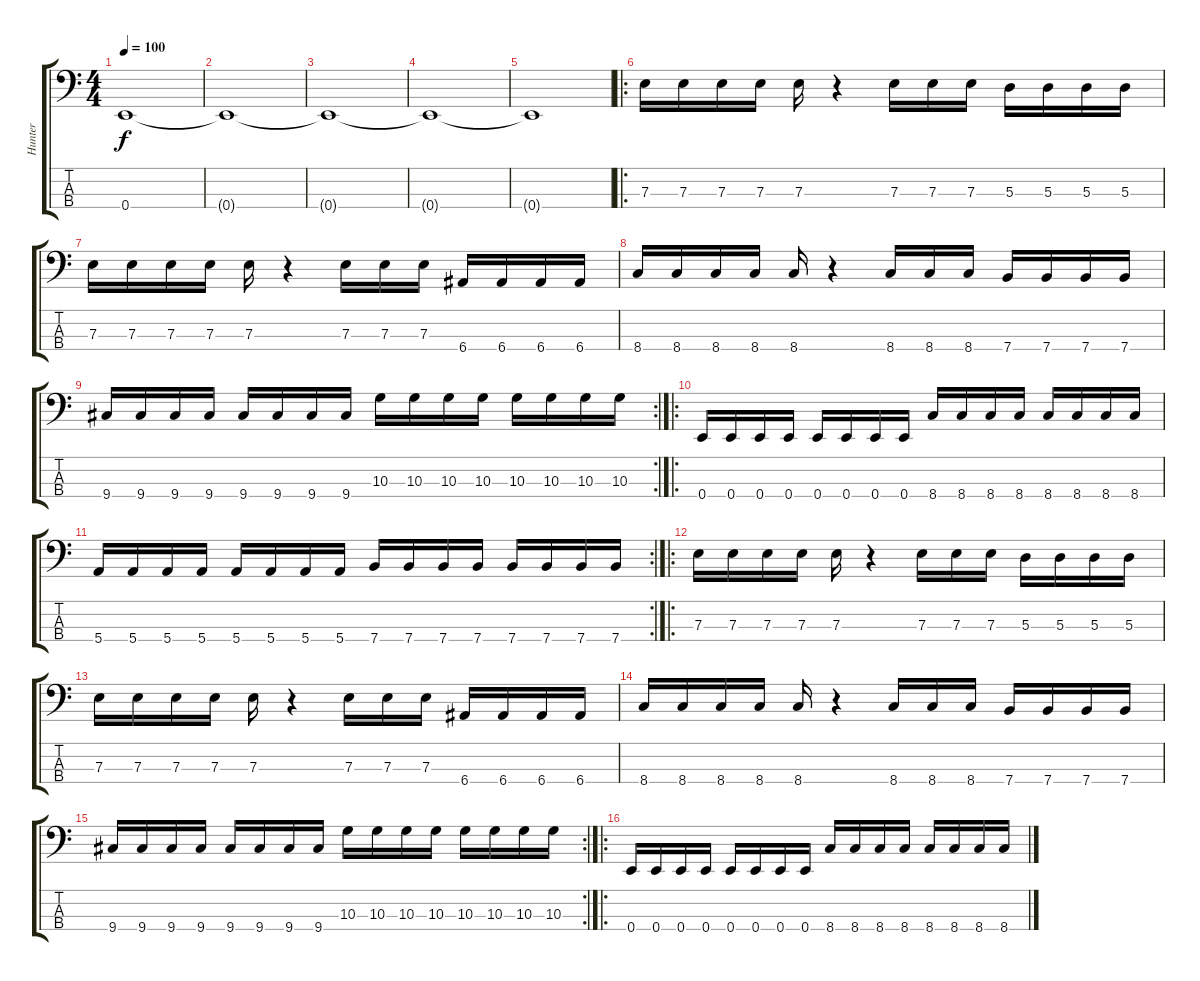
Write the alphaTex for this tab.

\track ("Hunter" "Hunter") {instrument electricbasspick}
\staff {score tabs}
\tuning (G2 D2 A1 E1) {hide}
\ts (4 4)
\tempo 100
\clef f4
\ks c
0.4.1{dy f instrument electricbasspick} |
0.4{t}.1 |
0.4{t}.1 |
0.4{t}.1 |
0.4{t}.1 |
\ro
7.3.16 7.3.16 7.3.16 7.3.16 7.3.16 r.4 7.3.16 7.3.16 7.3.16 5.3.16 5.3.16 5.3.16 5.3.16 |
7.3.16 7.3.16 7.3.16 7.3.16 7.3.16 r.4 7.3.16 7.3.16 7.3.16 6.4.16 6.4.16 6.4.16 6.4.16 |
8.4.16 8.4.16 8.4.16 8.4.16 8.4.16 r.4 8.4.16 8.4.16 8.4.16 7.4.16 7.4.16 7.4.16 7.4.16 |
\rc 2
9.4.16 9.4.16 9.4.16 9.4.16 9.4.16 9.4.16 9.4.16 9.4.16 10.3.16 10.3.16 10.3.16 10.3.16 10.3.16 10.3.16 10.3.16 10.3.16 |
\ro
0.4.16 0.4.16 0.4.16 0.4.16 0.4.16 0.4.16 0.4.16 0.4.16 8.4.16 8.4.16 8.4.16 8.4.16 8.4.16 8.4.16 8.4.16 8.4.16 |
\rc 2
5.4.16 5.4.16 5.4.16 5.4.16 5.4.16 5.4.16 5.4.16 5.4.16 7.4.16 7.4.16 7.4.16 7.4.16 7.4.16 7.4.16 7.4.16 7.4.16 |
\ro
7.3.16 7.3.16 7.3.16 7.3.16 7.3.16 r.4 7.3.16 7.3.16 7.3.16 5.3.16 5.3.16 5.3.16 5.3.16 |
7.3.16 7.3.16 7.3.16 7.3.16 7.3.16 r.4 7.3.16 7.3.16 7.3.16 6.4.16 6.4.16 6.4.16 6.4.16 |
8.4.16 8.4.16 8.4.16 8.4.16 8.4.16 r.4 8.4.16 8.4.16 8.4.16 7.4.16 7.4.16 7.4.16 7.4.16 |
\rc 2
9.4.16 9.4.16 9.4.16 9.4.16 9.4.16 9.4.16 9.4.16 9.4.16 10.3.16 10.3.16 10.3.16 10.3.16 10.3.16 10.3.16 10.3.16 10.3.16 |
\ro
0.4.16 0.4.16 0.4.16 0.4.16 0.4.16 0.4.16 0.4.16 0.4.16 8.4.16 8.4.16 8.4.16 8.4.16 8.4.16 8.4.16 8.4.16 8.4.16
